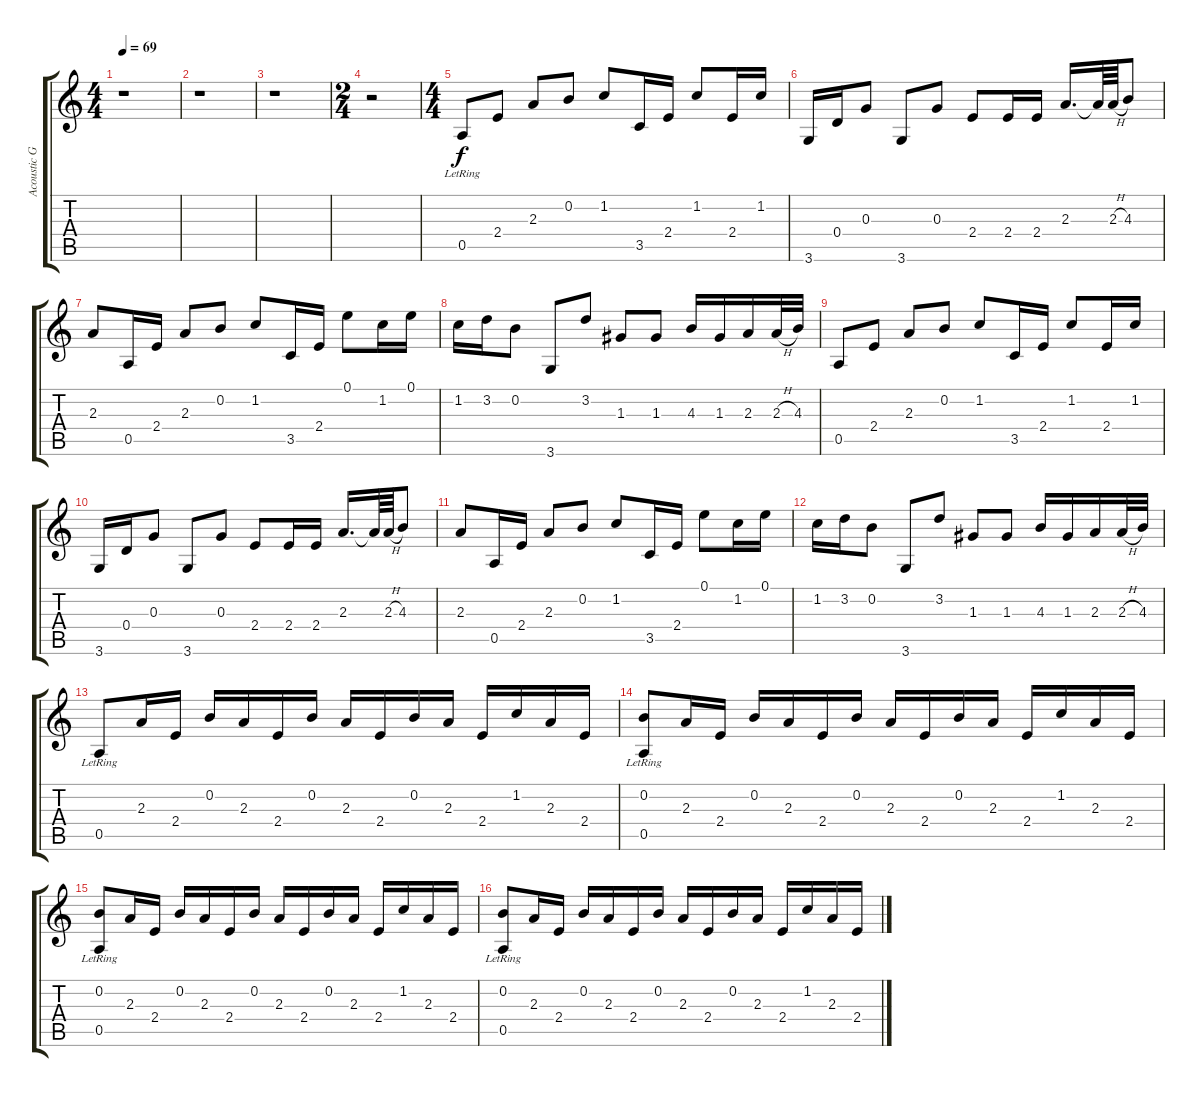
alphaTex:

\track ("Acoustic Guitar" "Acoustic G") {instrument acousticguitarnylon}
\staff {score tabs}
\tuning (E4 B3 G3 D3 A2 E2) {hide}
\ts (4 4)
\tempo 69
\clef g2
\ks c
r.1{dy f} |
r.1 |
r.1 |
\ts (2 4)
r.2 |
\ts (4 4)
0.5{lr}.8 2.4.8 2.3.8 0.2.8 1.2.8 3.5.16 2.4.16 1.2.8 2.4.16 1.2.16 |
3.6.16 0.4.16 0.3.8 3.6.8 0.3.8 2.4.8 2.4.16 2.4.16 2.3.16{d} 2.3{t}.64 2.3{h}.64 4.3.8 |
2.3.8 0.5.16 2.4.16 2.3.8 0.2.8 1.2.8 3.5.16 2.4.16 0.1.8 1.2.16 0.1.16 |
1.2.16 3.2.16 0.2.8 3.6.8 3.2.8 1.3.8 1.3.8 4.3.16 1.3.16 2.3.16 2.3{h}.32 4.3.32 |
0.5.8 2.4.8 2.3.8 0.2.8 1.2.8 3.5.16 2.4.16 1.2.8 2.4.16 1.2.16 |
3.6.16 0.4.16 0.3.8 3.6.8 0.3.8 2.4.8 2.4.16 2.4.16 2.3.16{d} 2.3{t}.64 2.3{h}.64 4.3.8 |
2.3.8 0.5.16 2.4.16 2.3.8 0.2.8 1.2.8 3.5.16 2.4.16 0.1.8 1.2.16 0.1.16 |
1.2.16 3.2.16 0.2.8 3.6.8 3.2.8 1.3.8 1.3.8 4.3.16 1.3.16 2.3.16 2.3{h}.32 4.3.32 |
0.5{lr}.8 2.3.16 2.4.16 0.2.16 2.3.16 2.4.16 0.2.16 2.3.16 2.4.16 0.2.16 2.3.16 2.4.16 1.2.16 2.3.16 2.4.16 |
(0.2{lr} 0.5{lr}).8 2.3.16 2.4.16 0.2.16 2.3.16 2.4.16 0.2.16 2.3.16 2.4.16 0.2.16 2.3.16 2.4.16 1.2.16 2.3.16 2.4.16 |
(0.2{lr} 0.5{lr}).8 2.3.16 2.4.16 0.2.16 2.3.16 2.4.16 0.2.16 2.3.16 2.4.16 0.2.16 2.3.16 2.4.16 1.2.16 2.3.16 2.4.16 |
(0.2{lr} 0.5{lr}).8 2.3.16 2.4.16 0.2.16 2.3.16 2.4.16 0.2.16 2.3.16 2.4.16 0.2.16 2.3.16 2.4.16 1.2.16 2.3.16 2.4.16
